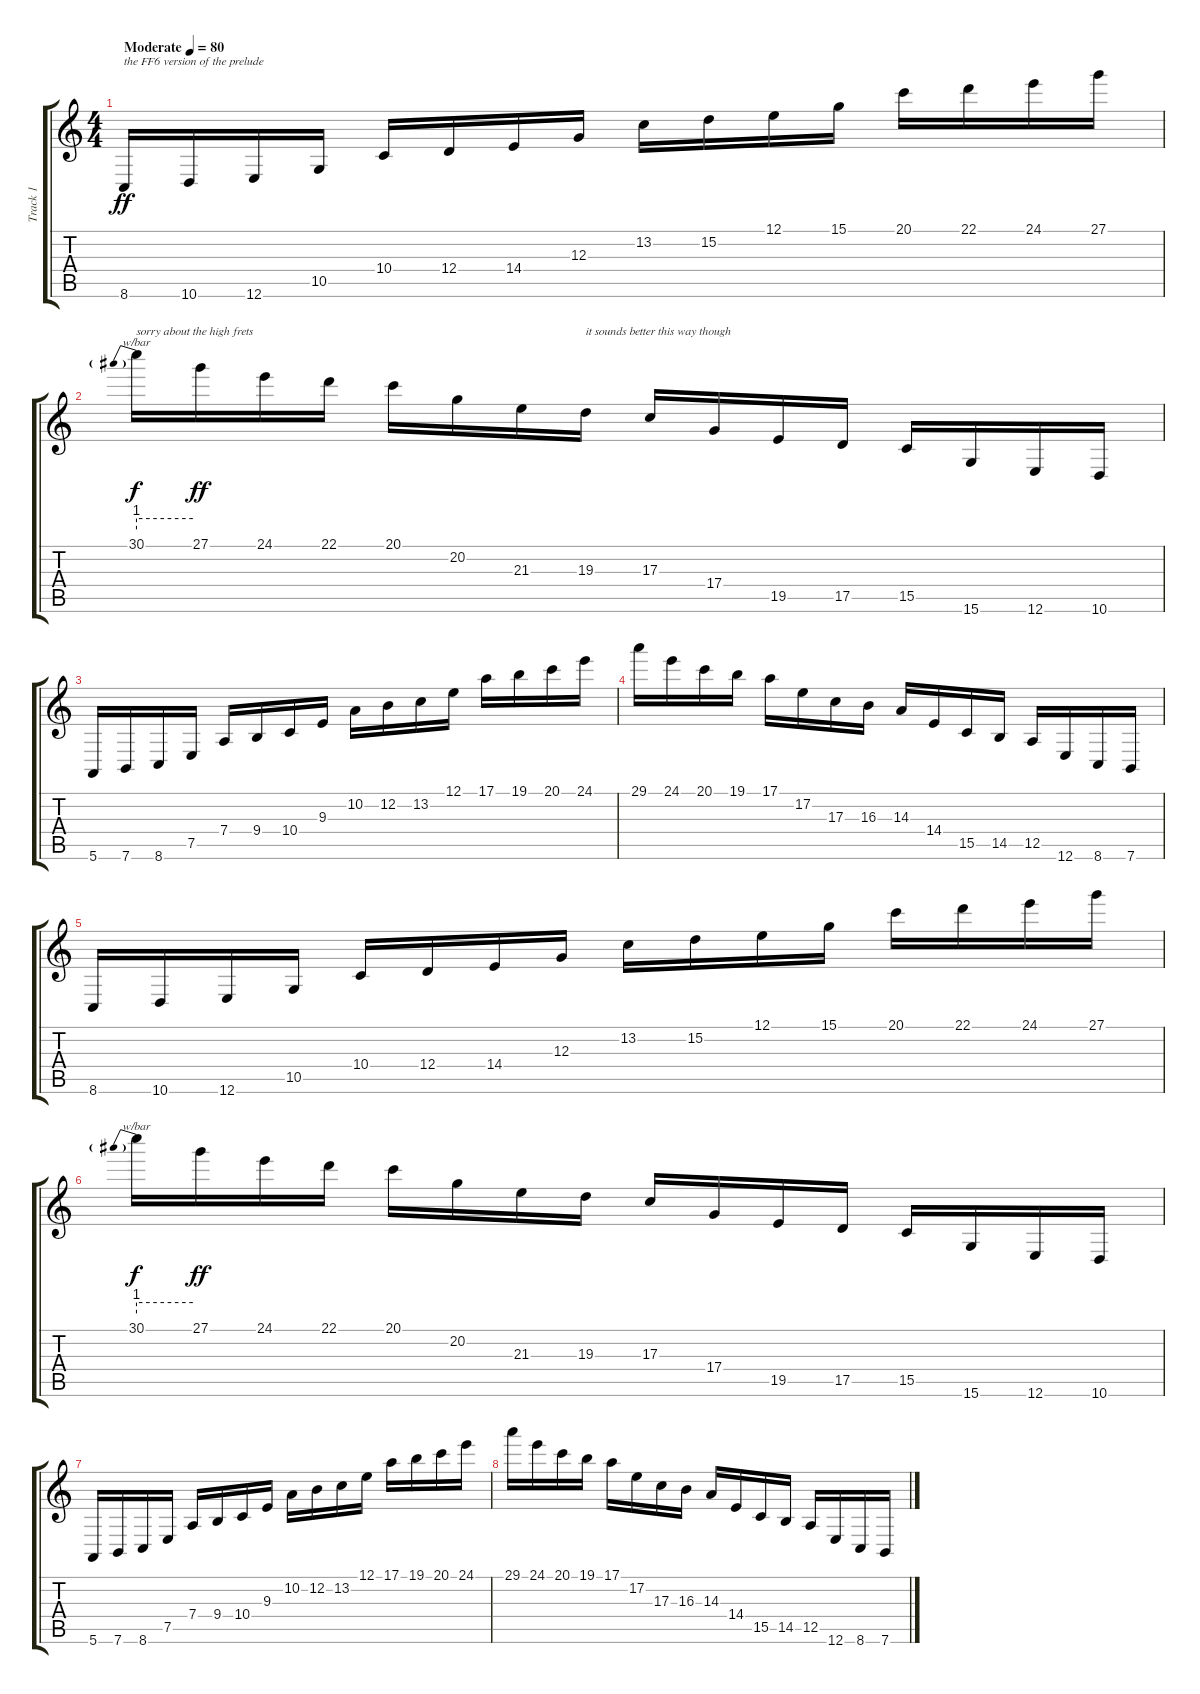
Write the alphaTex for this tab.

\track ("Track 1" "Track 1") {instrument orchestralharp}
\staff {score tabs}
\tuning (E4 B3 G3 D3 A2 E2) {hide}
\ts (4 4)
\tempo (80 "Moderate")
\clef g2
\ks c
8.6.16{txt "the FF6 version of the prelude" dy ff instrument orchestralharp} 10.6.16 12.6.16 10.5.16 10.4.16 12.4.16 14.4.16 12.3.16 13.2.16 15.2.16 12.1.16 15.1.16 20.1.16 22.1.16 24.1.16 27.1.16 |
30.1.16{tbe (predive default 0 4 60 4) txt "sorry about the high frets" dy f} 27.1.16{dy ff} 24.1.16 22.1.16 20.1.16 20.2.16 21.3.16 19.3.16{txt "it sounds better this way though"} 17.3.16 17.4.16 19.5.16 17.5.16 15.5.16 15.6.16 12.6.16 10.6.16 |
5.6.16 7.6.16 8.6.16 7.5.16 7.4.16 9.4.16 10.4.16 9.3.16 10.2.16 12.2.16 13.2.16 12.1.16 17.1.16 19.1.16 20.1.16 24.1.16 |
29.1.16 24.1.16 20.1.16 19.1.16 17.1.16 17.2.16 17.3.16 16.3.16 14.3.16 14.4.16 15.5.16 14.5.16 12.5.16 12.6.16 8.6.16 7.6.16 |
8.6.16 10.6.16 12.6.16 10.5.16 10.4.16 12.4.16 14.4.16 12.3.16 13.2.16 15.2.16 12.1.16 15.1.16 20.1.16 22.1.16 24.1.16 27.1.16 |
30.1.16{tbe (predive default 0 4 60 4) dy f} 27.1.16{dy ff} 24.1.16 22.1.16 20.1.16 20.2.16 21.3.16 19.3.16 17.3.16 17.4.16 19.5.16 17.5.16 15.5.16 15.6.16 12.6.16 10.6.16 |
5.6.16 7.6.16 8.6.16 7.5.16 7.4.16 9.4.16 10.4.16 9.3.16 10.2.16 12.2.16 13.2.16 12.1.16 17.1.16 19.1.16 20.1.16 24.1.16 |
29.1.16 24.1.16 20.1.16 19.1.16 17.1.16 17.2.16 17.3.16 16.3.16 14.3.16 14.4.16 15.5.16 14.5.16 12.5.16 12.6.16 8.6.16 7.6.16
